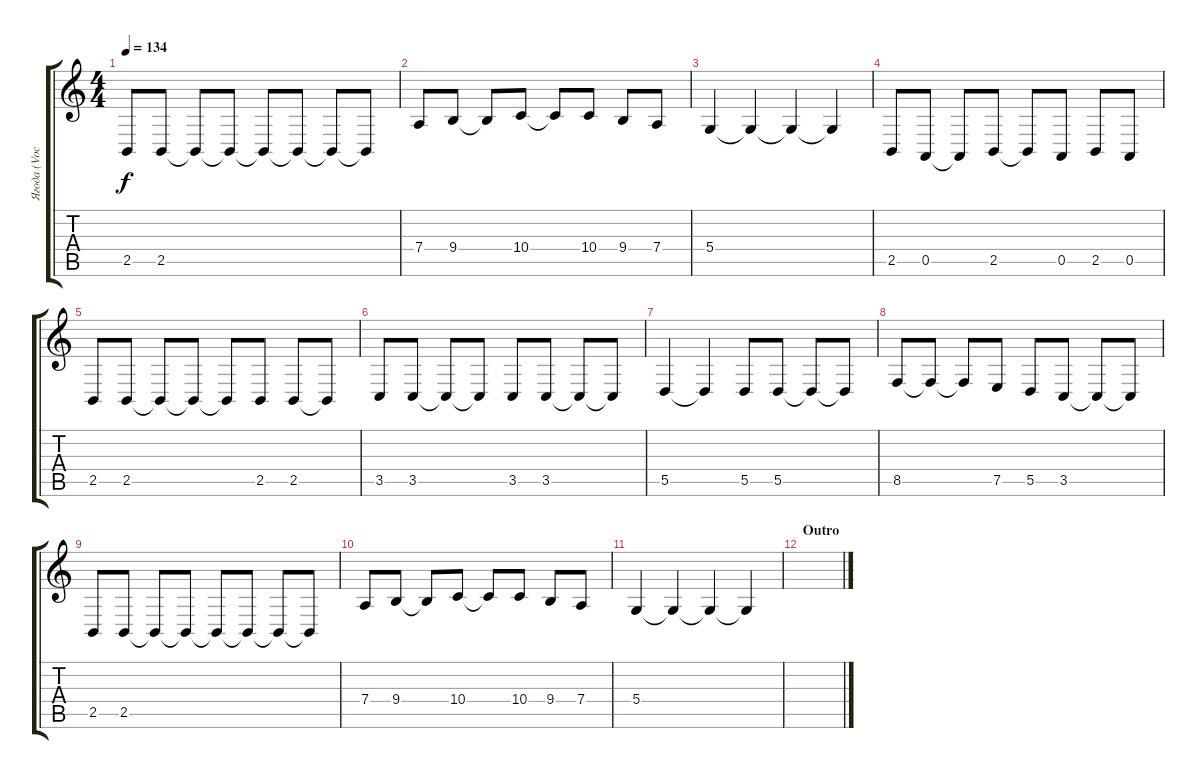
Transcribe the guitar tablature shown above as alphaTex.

\track ("Ягода (Vocal)" "Ягода (Voc") {instrument lead6voice}
\staff {score tabs}
\tuning (E4 B3 G3 D3 A2 E2) {hide}
\ts (4 4)
\tempo 134
\clef g2
\ks c
2.5.8{dy f} 2.5.8 2.5{t}.8 2.5{t}.8 2.5{t}.8 2.5{t}.8 2.5{t}.8 2.5{t}.8 |
7.4.8 9.4.8 9.4{t}.8 10.4.8 10.4{t}.8 10.4.8 9.4.8 7.4.8 |
5.4.4 5.4{t}.4 5.4{t}.4 5.4{t}.4 |
2.5.8 0.5.8 0.5{t}.8 2.5.8 2.5{t}.8 0.5.8 2.5.8 0.5.8 |
2.5.8 2.5.8 2.5{t}.8 2.5{t}.8 2.5{t}.8 2.5.8 2.5.8 2.5{t}.8 |
3.5.8 3.5.8 3.5{t}.8 3.5{t}.8 3.5.8 3.5.8 3.5{t}.8 3.5{t}.8 |
5.5.4 5.5{t}.4 5.5.8 5.5.8 5.5{t}.8 5.5{t}.8 |
8.5.8 8.5{t}.8 8.5{t}.8 7.5.8 5.5.8 3.5.8 3.5{t}.8 3.5{t}.8 |
2.5.8 2.5.8 2.5{t}.8 2.5{t}.8 2.5{t}.8 2.5{t}.8 2.5{t}.8 2.5{t}.8 |
7.4.8 9.4.8 9.4{t}.8 10.4.8 10.4{t}.8 10.4.8 9.4.8 7.4.8 |
5.4.4 5.4{t}.4 5.4{t}.4 5.4{t}.4 |
\section ("" "Outro")
